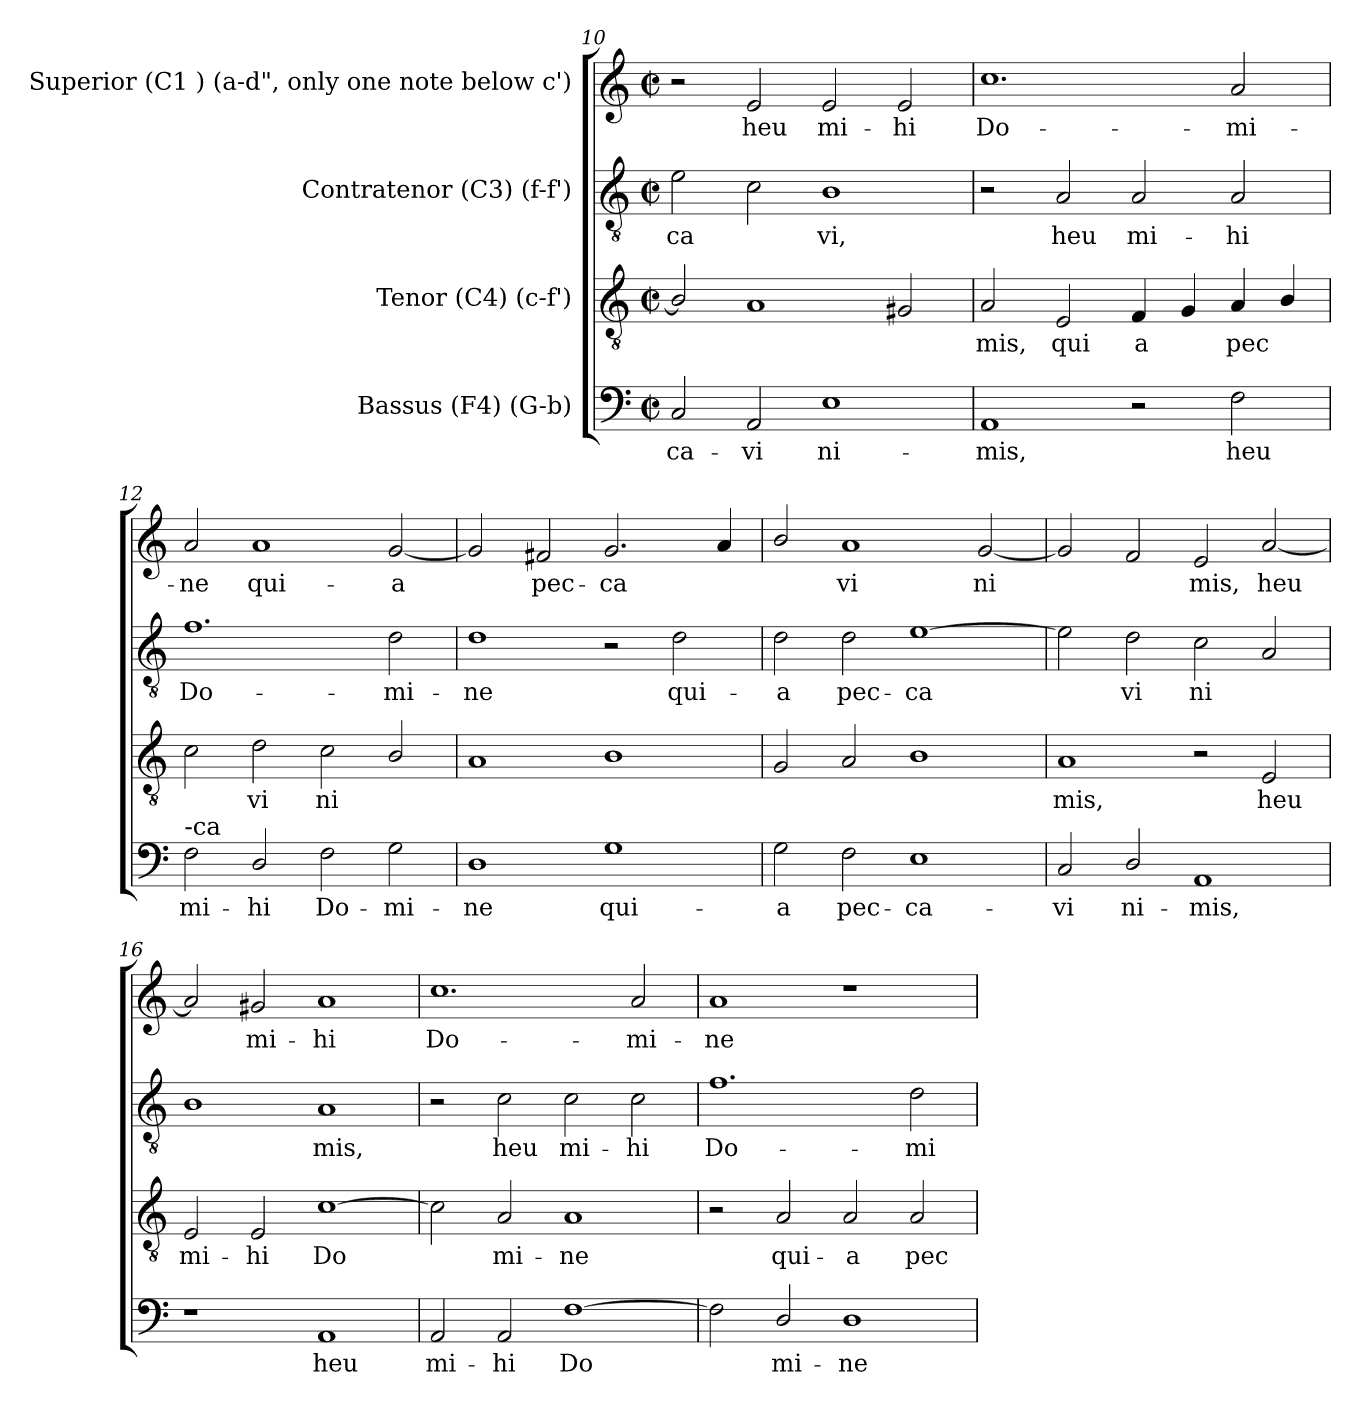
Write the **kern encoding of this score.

**kern	**text	**kern	**text	**kern	**text	**kern	**text
*part4	*part4	*part3	*part3	*part2	*part2	*part1	*part1
*staff4	*staff4	*staff3	*staff3	*staff2	*staff2	*staff1	*staff1
*I"Bassus (F4)  (G-b)	*	*I"Tenor (C4)  (c-f')	*	*I"Contratenor (C3)  (f-f')	*	*I"Superior (C1 )  (a-d", only one note below c')	*
*clefF4	*	*clefGv2	*	*clefGv2	*	*clefG2	*
*k[]	*	*k[]	*	*k[]	*	*k[]	*
*C:	*	*C:	*	*C:	*	*C:	*
*M2/2	*	*M2/2	*	*M2/2	*	*M2/2	*
*met(c|)	*	*met(c|)	*	*met(c|)	*	*met(c|)	*
=10	=10	=10	=10	=10	=10	=10	=10
!	!LO:LY:b:cj	!	!LO:LY:b:cj	!	!LO:LY:b:cj	!	!
2C/	-ca-	2B/]	--	2e\	-ca-	2r	.
!	!LO:LY:b:cj	!	!LO:LY:b:cj	!	!LO:LY:b:cj	!	!LO:LY:b:cj
2AA/	-vi	1A	--	2c\	--	2e/	heu
!	!LO:LY:b:cj	!	!	!	!LO:LY:b:cj	!	!LO:LY:b:cj
1E	ni-	.	.	1B	-vi,	2e/	mi-
!	!	!	!LO:LY:b:cj	!	!	!	!LO:LY:b:cj
.	.	2G#/	--	.	.	2e/	-hi
=11	=11	=11	=11	=11	=11	=11	=11
!	!LO:LY:b:cj	!	!LO:LY:b:cj	!	!	!	!LO:LY:b:cj
1AA	-mis,	2A/	-mis,	2r	.	1.cc	Do-
!	!	!	!LO:LY:b:cj	!	!LO:LY:b:cj	!	!
.	.	2E/	qui	2A/	heu	.	.
!	!	!	!LO:LY:b:cj	!	!LO:LY:b:cj	!	!
2r	.	4F/	a	2A/	mi-	.	.
!	!	!	!LO:LY:b:cj	!	!	!	!
.	.	4G/	.	.	.	.	.
!	!LO:LY:b:cj	!	!LO:LY:b:cj	!	!LO:LY:b:cj	!	!LO:LY:b:cj
2F\	heu	4A/	pec-	2A/	-hi	2a/	-mi-
!	!	!	!LO:LY:b:cj	!	!	!	!
.	.	4B/	--	.	.	.	.
!!LO:PB:g=z
=12	=12	=12	=12	=12	=12	=12	=12
!LO:TX:a:t=-ca	!	!	!	!	!	!	!
!	!LO:LY:b:cj	!	!LO:LY:b:cj	!	!LO:LY:b:cj	!	!LO:LY:b:cj
2F\	mi-	2c\	--	1.f	Do-	2a/	-ne
!	!LO:LY:b:cj	!	!LO:LY:b:cj	!	!	!	!LO:LY:b:cj
2D/	-hi	2d\	-vi	.	.	1a	qui-
!	!LO:LY:b:cj	!	!LO:LY:b:cj	!	!	!	!
2F\	Do-	2c\	ni-	.	.	.	.
!	!LO:LY:b:cj	!	!LO:LY:b:cj	!	!LO:LY:b:cj	!	!LO:LY:b:cj
2G\	-mi-	2B/	--	2d\	-mi-	[<2g/	-a
=13	=13	=13	=13	=13	=13	=13	=13
!	!LO:LY:b:cj	!	!LO:LY:b:cj	!	!LO:LY:b:cj	!	!LO:LY:b:cj
1D	-ne	1A	--	1d	-ne	2g/]	.
!	!	!	!	!	!	!	!LO:LY:b:cj
.	.	.	.	.	.	2f#/	pec-
!	!LO:LY:b:cj	!	!LO:LY:b:cj	!	!	!	!LO:LY:b:cj
1G	qui-	1B	--	2r	.	2.g/	-ca-
!	!	!	!	!	!LO:LY:b:cj	!	!
.	.	.	.	2d\	qui-	.	.
!	!	!	!	!	!	!	!LO:LY:b:cj
.	.	.	.	.	.	4a/	--
=14	=14	=14	=14	=14	=14	=14	=14
!	!LO:LY:b:cj	!	!LO:LY:b:cj	!	!LO:LY:b:cj	!	!LO:LY:b:cj
2G\	-a	2G/	--	2d\	-a	2b/	--
!	!LO:LY:b:cj	!	!LO:LY:b:cj	!	!LO:LY:b:cj	!	!LO:LY:b:cj
2F\	pec-	2A/	--	2d\	pec-	1a	-vi
!	!LO:LY:b:cj	!	!LO:LY:b:cj	!	!LO:LY:b:cj	!	!
1E	-ca-	1B	--	[>1e	-ca-	.	.
!	!	!	!	!	!	!	!LO:LY:b:cj
.	.	.	.	.	.	[<2g/	ni-
=15	=15	=15	=15	=15	=15	=15	=15
!	!LO:LY:b:cj	!	!LO:LY:b:cj	!	!LO:LY:b:cj	!	!LO:LY:b:cj
2C/	-vi	1A	-mis,	2e\]	--	2g/]	--
!	!LO:LY:b:cj	!	!	!	!LO:LY:b:cj	!	!LO:LY:b:cj
2D/	ni-	.	.	2d\	-vi	2f/	--
!	!LO:LY:b:cj	!	!	!	!LO:LY:b:cj	!	!LO:LY:b:cj
1AA	-mis,	2r	.	2c\	ni-	2e/	-mis,
!	!	!	!LO:LY:b:cj	!	!LO:LY:b:cj	!	!LO:LY:b:cj
.	.	2E/	heu	2A/	--	[<2a/	heu
!!LO:LB:g=z
=16	=16	=16	=16	=16	=16	=16	=16
!	!	!	!LO:LY:b:cj	!	!LO:LY:b:cj	!	!LO:LY:b:cj
1r	.	2E/	mi-	1B	--	2a/]	.
!	!	!	!LO:LY:b:cj	!	!	!	!LO:LY:b:cj
.	.	2E/	-hi	.	.	2g#/	mi-
!	!LO:LY:b:cj	!	!LO:LY:b:cj	!	!LO:LY:b:cj	!	!LO:LY:b:cj
1AA	heu	[>1c	Do-	1A	-mis,	1a	-hi
=17	=17	=17	=17	=17	=17	=17	=17
!	!LO:LY:b:cj	!	!LO:LY:b:cj	!	!	!	!LO:LY:b:cj
2AA/	mi-	2c\]	--	2r	.	1.cc	Do-
!	!LO:LY:b:cj	!	!LO:LY:b:cj	!	!LO:LY:b:cj	!	!
2AA/	-hi	2A/	-mi-	2c\	heu	.	.
!	!LO:LY:b:cj	!	!LO:LY:b:cj	!	!LO:LY:b:cj	!	!
[>1F	Do-	1A	-ne	2c\	mi-	.	.
!	!	!	!	!	!LO:LY:b:cj	!	!LO:LY:b:cj
.	.	.	.	2c\	-hi	2a/	-mi-
=18	=18	=18	=18	=18	=18	=18	=18
!	!LO:LY:b:cj	!	!	!	!LO:LY:b:cj	!	!LO:LY:b:cj
2F\]	--	2r	.	1.f	Do-	1a	-ne
!	!LO:LY:b:cj	!	!LO:LY:b:cj	!	!	!	!
2D/	-mi-	2A/	qui-	.	.	.	.
!	!LO:LY:b:cj	!	!LO:LY:b:cj	!	!	!	!
1D	-ne	2A/	-a	.	.	1r	.
!	!	!	!LO:LY:b:cj	!	!LO:LY:b:cj	!	!
.	.	2A/	pec-	2d\	-mi-	.	.
=	=	=	=	=	=	=	=
*-	*-	*-	*-	*-	*-	*-	*-
